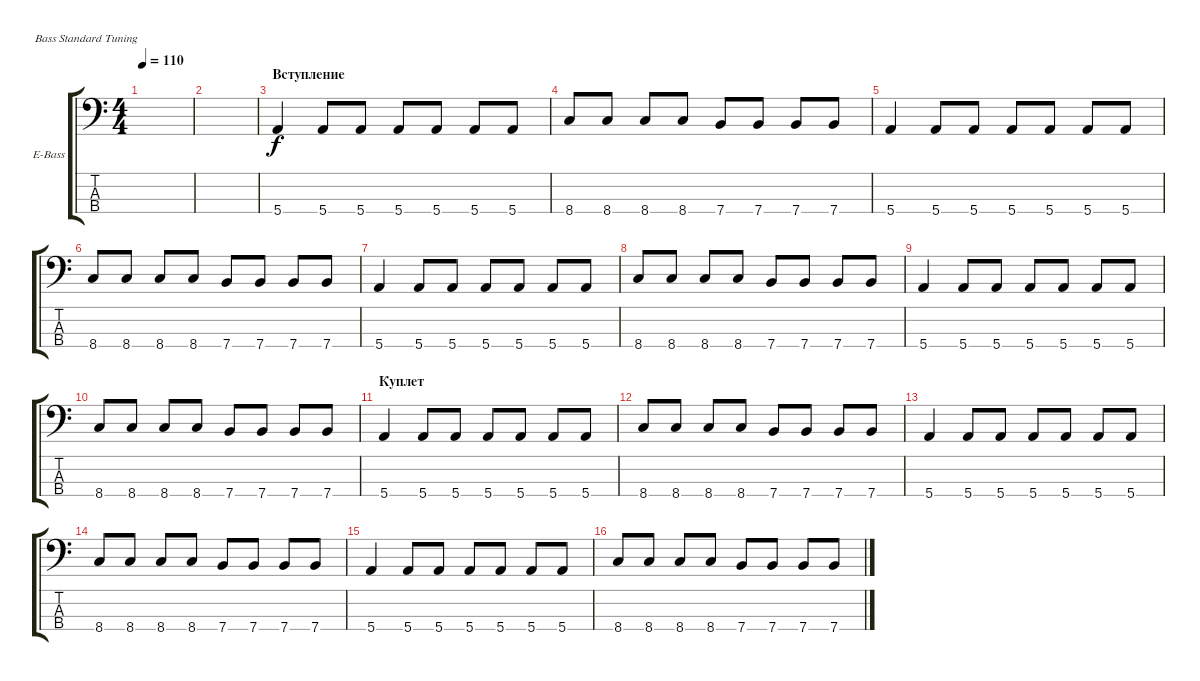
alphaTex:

\defaultSystemsLayout 4
\bracketExtendMode groupsimilarinstruments
\firstSystemTrackNameOrientation horizontal
\otherSystemsTrackNameOrientation horizontal
\track ("А. Андреев" "E-Bass") {instrument electricbassfinger}
\staff {score tabs}
\tuning (G2 D2 A1 E1)
\ts (4 4)
\tempo 110
\clef f4
\ks c
|
|
\section ("" "Вступление")
5.4.4 5.4.8 5.4.8 5.4.8 5.4.8 5.4.8 5.4.8 |
8.4.8 8.4.8 8.4.8 8.4.8 7.4.8 7.4.8 7.4.8 7.4.8 |
5.4.4 5.4.8 5.4.8 5.4.8 5.4.8 5.4.8 5.4.8 |
8.4.8 8.4.8 8.4.8 8.4.8 7.4.8 7.4.8 7.4.8 7.4.8 |
5.4.4 5.4.8 5.4.8 5.4.8 5.4.8 5.4.8 5.4.8 |
8.4.8 8.4.8 8.4.8 8.4.8 7.4.8 7.4.8 7.4.8 7.4.8 |
5.4.4 5.4.8 5.4.8 5.4.8 5.4.8 5.4.8 5.4.8 |
8.4.8 8.4.8 8.4.8 8.4.8 7.4.8 7.4.8 7.4.8 7.4.8 |
\section ("" "Куплет")
5.4.4 5.4.8 5.4.8 5.4.8 5.4.8 5.4.8 5.4.8 |
8.4.8 8.4.8 8.4.8 8.4.8 7.4.8 7.4.8 7.4.8 7.4.8 |
5.4.4 5.4.8 5.4.8 5.4.8 5.4.8 5.4.8 5.4.8 |
8.4.8 8.4.8 8.4.8 8.4.8 7.4.8 7.4.8 7.4.8 7.4.8 |
5.4.4 5.4.8 5.4.8 5.4.8 5.4.8 5.4.8 5.4.8 |
8.4.8 8.4.8 8.4.8 8.4.8 7.4.8 7.4.8 7.4.8 7.4.8
